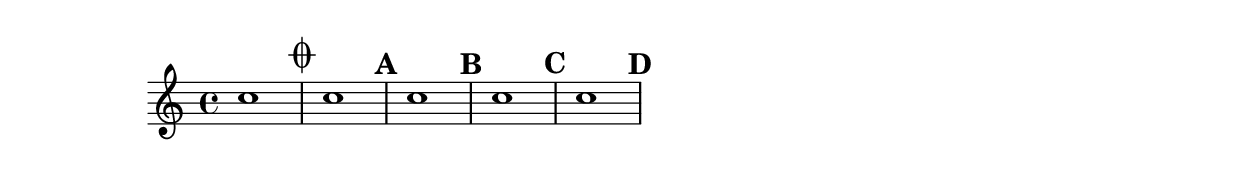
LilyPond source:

\header { texidoc= "

Marks can be printed as numbers.  
By setting @code{markFormatter} we may choose a different style of mark printing. Also, marks can be specified manually, with a markup argument." 
	  
      }

\version "2.10.0"

\paper { ragged-right = ##t } 

\relative c''{
  \set Score.markFormatter = #format-mark-numbers 
  c1 | \mark \markup { \musicglyph #"scripts.coda" }
  c1 | \mark \default
  c1 | \mark \default
  \set Score.markFormatter
  = #(lambda (mark  context)
      (make-box-markup (format-mark-numbers mark context)))
  c1 | \mark \default
  \set Score.markFormatter
  = #(lambda (mark  context)
      (make-circle-markup (format-mark-numbers mark context)))
  c1 | \mark \default
}

